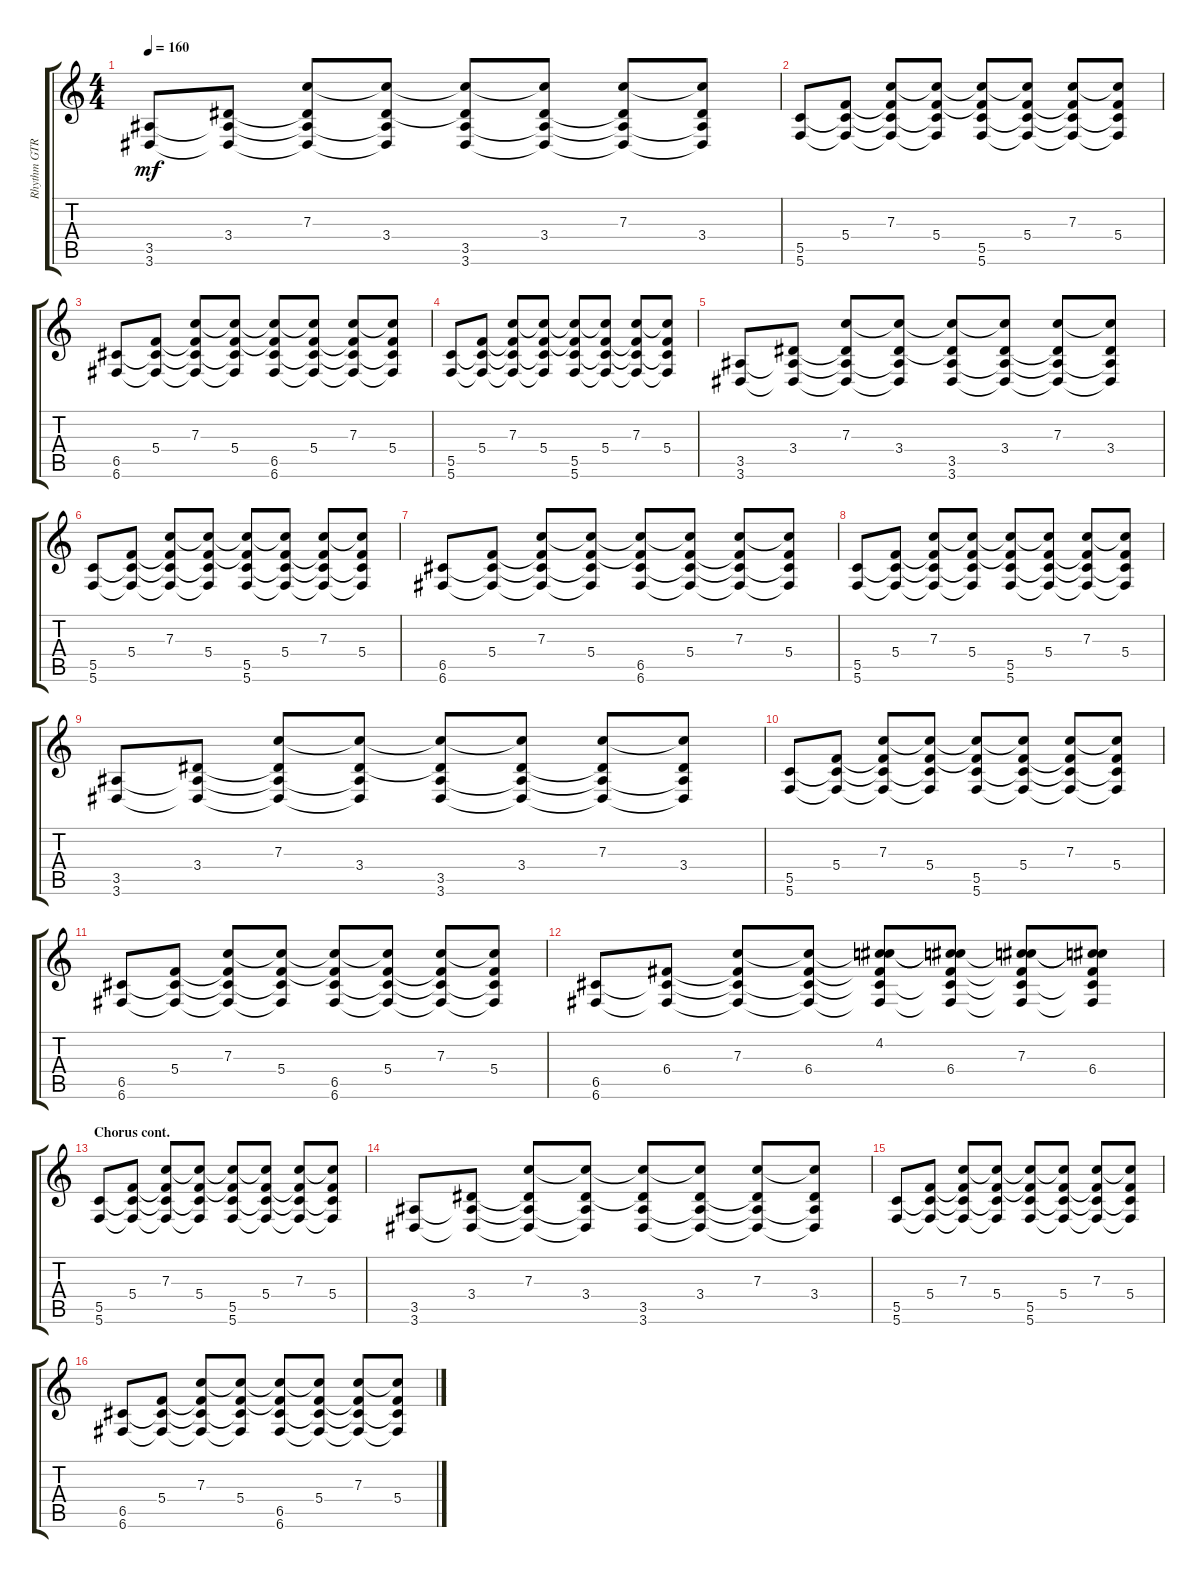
\track ("Rhythm GTR 2" "Rhythm GTR") {instrument distortionguitar}
\staff {score tabs}
\tuning (D4 A3 F3 C3 G2 C2) {hide}
\ts (4 4)
\tempo 160
\clef g2
\ks aminor
(3.5 3.6).8{dy mf} (3.4 3.5{t} 3.6{t}).8 (7.3 3.4{t} 3.5{t} 3.6{t}).8 (7.3{t} 3.4 3.5{t} 3.6{t}).8 (7.3{t} 3.4{t} 3.5 3.6).8 (7.3{t} 3.4 3.5{t} 3.6{t}).8 (7.3 3.4{t} 3.5{t} 3.6{t}).8 (7.3{t} 3.4 3.5{t} 3.6{t}).8 |
(5.5 5.6).8 (5.4 5.5{t} 5.6{t}).8 (7.3 5.4{t} 5.5{t} 5.6{t}).8 (7.3{t} 5.4 5.5{t} 5.6{t}).8 (7.3{t} 5.4{t} 5.5 5.6).8 (7.3{t} 5.4 5.5{t} 5.6{t}).8 (7.3 5.4{t} 5.5{t} 5.6{t}).8 (7.3{t} 5.4 5.5{t} 5.6{t}).8 |
(6.5 6.6).8 (5.4 6.5{t} 6.6{t}).8 (7.3 5.4{t} 6.5{t} 6.6{t}).8 (7.3{t} 5.4 6.5{t} 6.6{t}).8 (7.3{t} 5.4{t} 6.5 6.6).8 (7.3{t} 5.4 6.5{t} 6.6{t}).8 (7.3 5.4{t} 6.5{t} 6.6{t}).8 (7.3{t} 5.4 6.5{t} 6.6{t}).8 |
(5.5 5.6).8 (5.4 5.5{t} 5.6{t}).8 (7.3 5.4{t} 5.5{t} 5.6{t}).8 (7.3{t} 5.4 5.5{t} 5.6{t}).8 (7.3{t} 5.4{t} 5.5 5.6).8 (7.3{t} 5.4 5.5{t} 5.6{t}).8 (7.3 5.4{t} 5.5{t} 5.6{t}).8 (7.3{t} 5.4 5.5{t} 5.6{t}).8 |
(3.5 3.6).8 (3.4 3.5{t} 3.6{t}).8 (7.3 3.4{t} 3.5{t} 3.6{t}).8 (7.3{t} 3.4 3.5{t} 3.6{t}).8 (7.3{t} 3.4{t} 3.5 3.6).8 (7.3{t} 3.4 3.5{t} 3.6{t}).8 (7.3 3.4{t} 3.5{t} 3.6{t}).8 (7.3{t} 3.4 3.5{t} 3.6{t}).8 |
(5.5 5.6).8 (5.4 5.5{t} 5.6{t}).8 (7.3 5.4{t} 5.5{t} 5.6{t}).8 (7.3{t} 5.4 5.5{t} 5.6{t}).8 (7.3{t} 5.4{t} 5.5 5.6).8 (7.3{t} 5.4 5.5{t} 5.6{t}).8 (7.3 5.4{t} 5.5{t} 5.6{t}).8 (7.3{t} 5.4 5.5{t} 5.6{t}).8 |
(6.5 6.6).8 (5.4 6.5{t} 6.6{t}).8 (7.3 5.4{t} 6.5{t} 6.6{t}).8 (7.3{t} 5.4 6.5{t} 6.6{t}).8 (7.3{t} 5.4{t} 6.5 6.6).8 (7.3{t} 5.4 6.5{t} 6.6{t}).8 (7.3 5.4{t} 6.5{t} 6.6{t}).8 (7.3{t} 5.4 6.5{t} 6.6{t}).8 |
(5.5 5.6).8 (5.4 5.5{t} 5.6{t}).8 (7.3 5.4{t} 5.5{t} 5.6{t}).8 (7.3{t} 5.4 5.5{t} 5.6{t}).8 (7.3{t} 5.4{t} 5.5 5.6).8 (7.3{t} 5.4 5.5{t} 5.6{t}).8 (7.3 5.4{t} 5.5{t} 5.6{t}).8 (7.3{t} 5.4 5.5{t} 5.6{t}).8 |
(3.5 3.6).8 (3.4 3.5{t} 3.6{t}).8 (7.3 3.4{t} 3.5{t} 3.6{t}).8 (7.3{t} 3.4 3.5{t} 3.6{t}).8 (7.3{t} 3.4{t} 3.5 3.6).8 (7.3{t} 3.4 3.5{t} 3.6{t}).8 (7.3 3.4{t} 3.5{t} 3.6{t}).8 (7.3{t} 3.4 3.5{t} 3.6{t}).8 |
(5.5 5.6).8 (5.4 5.5{t} 5.6{t}).8 (7.3 5.4{t} 5.5{t} 5.6{t}).8 (7.3{t} 5.4 5.5{t} 5.6{t}).8 (7.3{t} 5.4{t} 5.5 5.6).8 (7.3{t} 5.4 5.5{t} 5.6{t}).8 (7.3 5.4{t} 5.5{t} 5.6{t}).8 (7.3{t} 5.4 5.5{t} 5.6{t}).8 |
(6.5 6.6).8 (5.4 6.5{t} 6.6{t}).8 (7.3 5.4{t} 6.5{t} 6.6{t}).8 (7.3{t} 5.4 6.5{t} 6.6{t}).8 (7.3{t} 5.4{t} 6.5 6.6).8 (7.3{t} 5.4 6.5{t} 6.6{t}).8 (7.3 5.4{t} 6.5{t} 6.6{t}).8 (7.3{t} 5.4 6.5{t} 6.6{t}).8 |
(6.5 6.6).8 (6.4 6.5{t} 6.6{t}).8 (7.3 6.4{t} 6.5{t} 6.6{t}).8 (7.3{t} 6.4 6.5{t} 6.6{t}).8 (4.2 7.3{t} 6.4{t} 6.5{t} 6.6{t}).8 (4.2{t} 7.3{t} 6.4 6.5{t} 6.6{t}).8 (4.2{t} 7.3 6.4{t} 6.5{t} 6.6{t}).8 (4.2{t} 7.3{t} 6.4 6.5{t} 6.6{t}).8 |
\section ("" "Chorus cont.")
(5.5 5.6).8 (5.4 5.5{t} 5.6{t}).8 (7.3 5.4{t} 5.5{t} 5.6{t}).8 (7.3{t} 5.4 5.5{t} 5.6{t}).8 (7.3{t} 5.4{t} 5.5 5.6).8 (7.3{t} 5.4 5.5{t} 5.6{t}).8 (7.3 5.4{t} 5.5{t} 5.6{t}).8 (7.3{t} 5.4 5.5{t} 5.6{t}).8 |
(3.5 3.6).8 (3.4 3.5{t} 3.6{t}).8 (7.3 3.4{t} 3.5{t} 3.6{t}).8 (7.3{t} 3.4 3.5{t} 3.6{t}).8 (7.3{t} 3.4{t} 3.5 3.6).8 (7.3{t} 3.4 3.5{t} 3.6{t}).8 (7.3 3.4{t} 3.5{t} 3.6{t}).8 (7.3{t} 3.4 3.5{t} 3.6{t}).8 |
(5.5 5.6).8 (5.4 5.5{t} 5.6{t}).8 (7.3 5.4{t} 5.5{t} 5.6{t}).8 (7.3{t} 5.4 5.5{t} 5.6{t}).8 (7.3{t} 5.4{t} 5.5 5.6).8 (7.3{t} 5.4 5.5{t} 5.6{t}).8 (7.3 5.4{t} 5.5{t} 5.6{t}).8 (7.3{t} 5.4 5.5{t} 5.6{t}).8 |
(6.5 6.6).8 (5.4 6.5{t} 6.6{t}).8 (7.3 5.4{t} 6.5{t} 6.6{t}).8 (7.3{t} 5.4 6.5{t} 6.6{t}).8 (7.3{t} 5.4{t} 6.5 6.6).8 (7.3{t} 5.4 6.5{t} 6.6{t}).8 (7.3 5.4{t} 6.5{t} 6.6{t}).8 (7.3{t} 5.4 6.5{t} 6.6{t}).8
